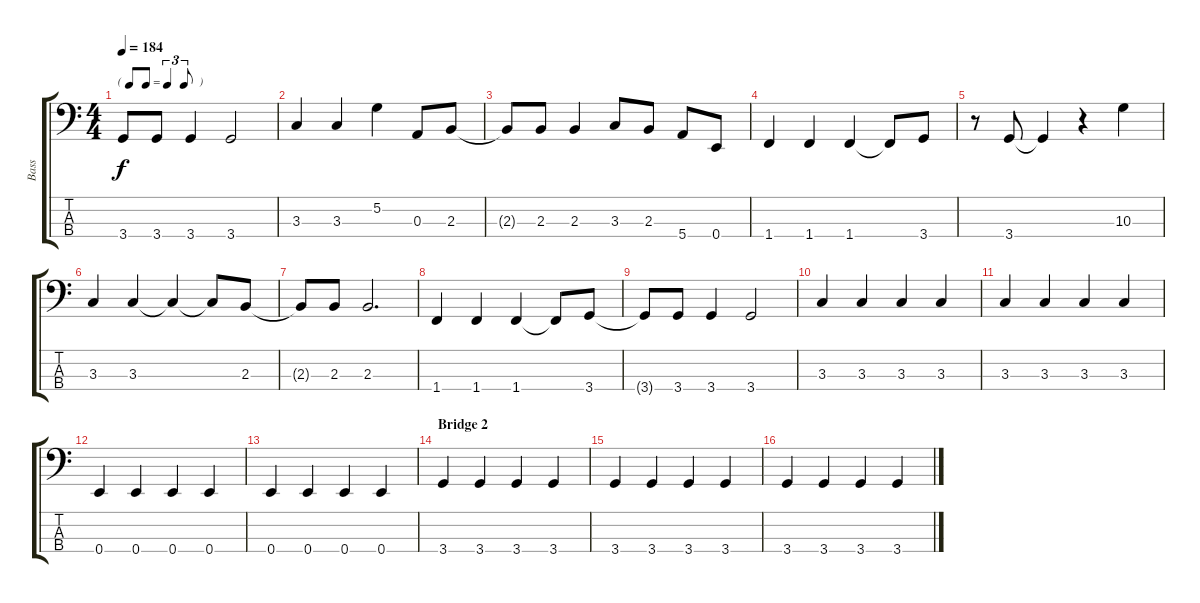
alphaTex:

\track ("Bass" "Bass") {instrument electricbassfinger}
\staff {score tabs}
\tuning (G2 D2 A1 E1) {hide}
\ts (4 4)
\tf triplet8th
\tempo 184
\clef f4
\ks c
3.4{t}.8{dy f} 3.4.8 3.4.4 3.4.2 |
3.3.4 3.3.4 5.2.4 0.3.8 2.3.8 |
2.3{t}.8 2.3.8 2.3.4 3.3.8 2.3.8 5.4.8 0.4.8 |
1.4.4 1.4.4 1.4.4 1.4{t}.8 3.4.8 |
r.8 3.4.8 3.4{t}.4 r.4 10.3.4 |
3.3.4 3.3.4 3.3{t}.4 3.3{t}.8 2.3.8 |
2.3{t}.8 2.3.8 2.3.2{d} |
1.4.4 1.4.4 1.4.4 1.4{t}.8 3.4.8 |
3.4{t}.8 3.4.8 3.4.4 3.4.2 |
3.3.4 3.3.4 3.3.4 3.3.4 |
3.3.4 3.3.4 3.3.4 3.3.4 |
0.4.4 0.4.4 0.4.4 0.4.4 |
0.4.4 0.4.4 0.4.4 0.4.4 |
\section ("" "Bridge 2")
3.4.4 3.4.4 3.4.4 3.4.4 |
3.4.4 3.4.4 3.4.4 3.4.4 |
3.4.4 3.4.4 3.4.4 3.4.4
